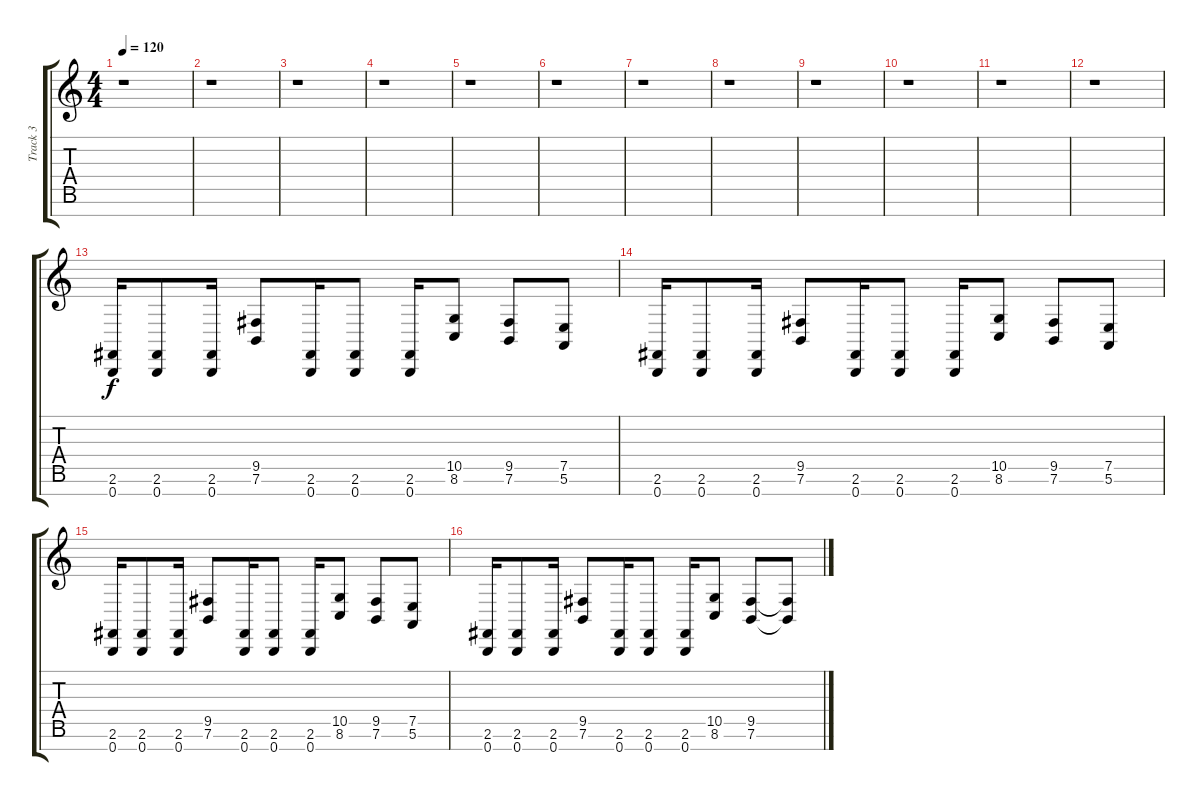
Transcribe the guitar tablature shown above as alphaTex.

\track ("Track 3" "Track 3") {instrument lead8bassandlead}
\staff {score tabs}
\tuning (E4 B3 G3 D3 A2 E2 B1) {hide}
\ts (4 4)
\tempo 120
\clef g2
\ks c
r.1{dy f instrument lead8bassandlead} |
r.1 |
r.1 |
r.1 |
r.1 |
r.1 |
r.1 |
r.1 |
r.1 |
r.1 |
r.1 |
r.1 |
(2.6 0.7).16 (2.6 0.7).8 (2.6 0.7).16 (9.5 7.6).8 (2.6 0.7).16 (2.6 0.7).8 (2.6 0.7).16 (10.5 8.6).8 (9.5 7.6).8 (7.5 5.6).8 |
(2.6 0.7).16 (2.6 0.7).8 (2.6 0.7).16 (9.5 7.6).8 (2.6 0.7).16 (2.6 0.7).8 (2.6 0.7).16 (10.5 8.6).8 (9.5 7.6).8 (7.5 5.6).8 |
(2.6 0.7).16 (2.6 0.7).8 (2.6 0.7).16 (9.5 7.6).8 (2.6 0.7).16 (2.6 0.7).8 (2.6 0.7).16 (10.5 8.6).8 (9.5 7.6).8 (7.5 5.6).8 |
(2.6 0.7).16 (2.6 0.7).8 (2.6 0.7).16 (9.5 7.6).8 (2.6 0.7).16 (2.6 0.7).8 (2.6 0.7).16 (10.5 8.6).8 (9.5 7.6).8 (9.5{t} 7.6{t}).8
